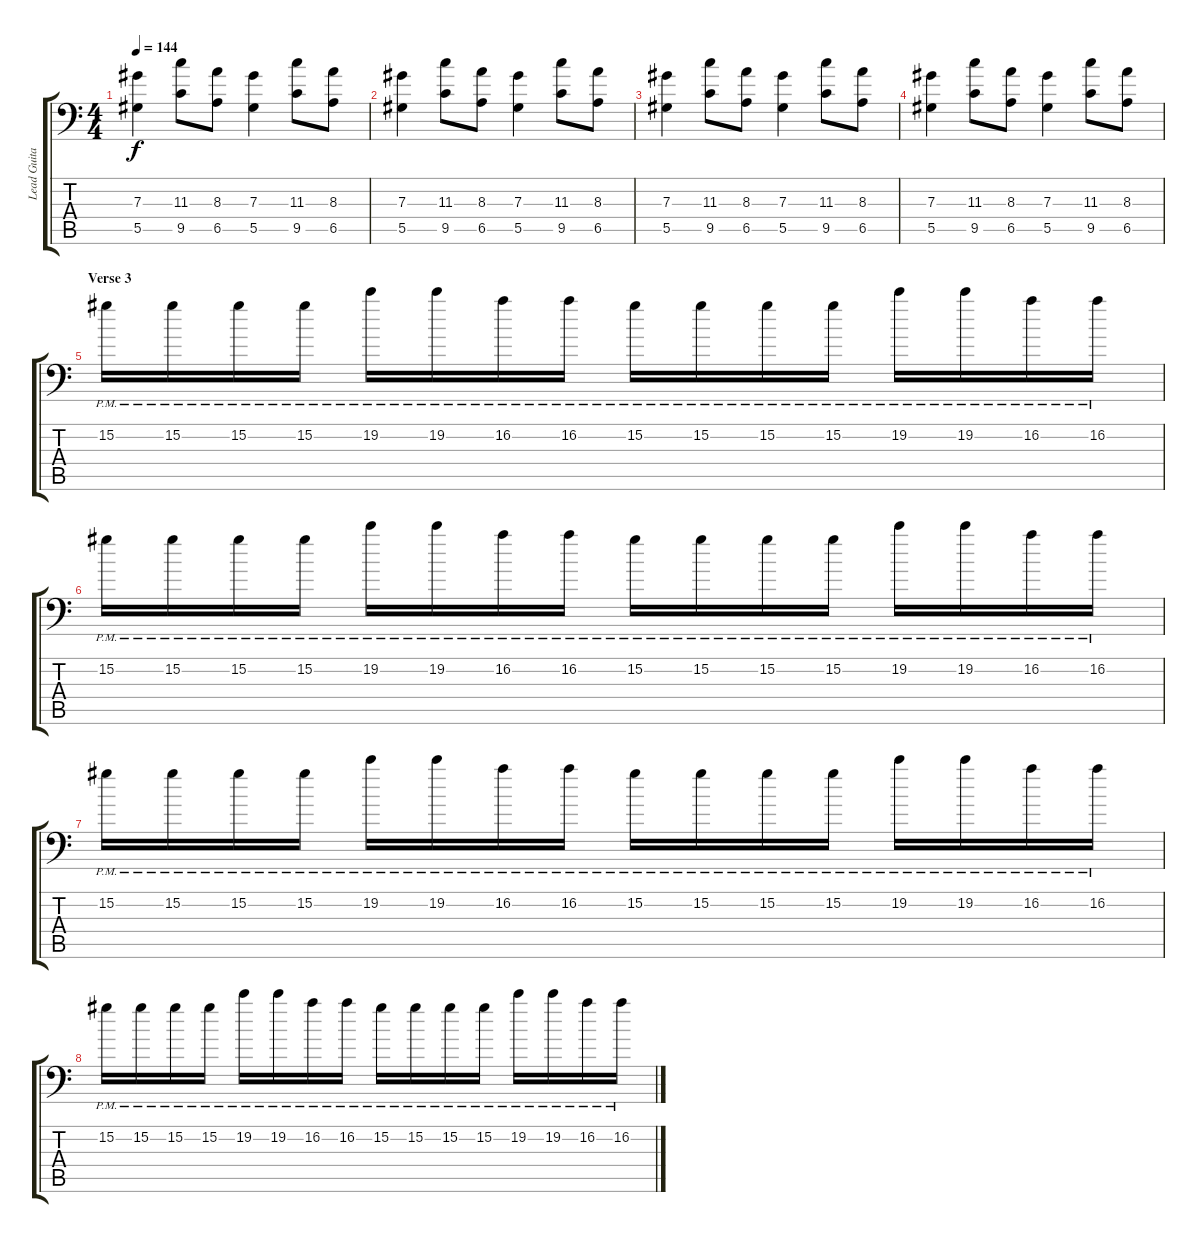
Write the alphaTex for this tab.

\track ("Lead Guitar " "Lead Guita") {instrument distortionguitar}
\staff {score tabs}
\tuning (Bb3 F3 Db3 Ab2 Eb2 Ab1) {hide}
\ts (4 4)
\tempo 144
\clef f4
\ks c
(7.3 5.5).4{dy f} (11.3 9.5).8 (8.3 6.5).8 (7.3 5.5).4 (11.3 9.5).8 (8.3 6.5).8 |
(7.3 5.5).4 (11.3 9.5).8 (8.3 6.5).8 (7.3 5.5).4 (11.3 9.5).8 (8.3 6.5).8 |
(7.3 5.5).4 (11.3 9.5).8 (8.3 6.5).8 (7.3 5.5).4 (11.3 9.5).8 (8.3 6.5).8 |
(7.3 5.5).4 (11.3 9.5).8 (8.3 6.5).8 (7.3 5.5).4 (11.3 9.5).8 (8.3 6.5).8 |
\section ("" "Verse 3")
15.2{pm}.16 15.2{pm}.16 15.2{pm}.16 15.2{pm}.16 19.2{pm}.16 19.2{pm}.16 16.2{pm}.16 16.2{pm}.16 15.2{pm}.16 15.2{pm}.16 15.2{pm}.16 15.2{pm}.16 19.2{pm}.16 19.2{pm}.16 16.2{pm}.16 16.2{pm}.16 |
15.2{pm}.16 15.2{pm}.16 15.2{pm}.16 15.2{pm}.16 19.2{pm}.16 19.2{pm}.16 16.2{pm}.16 16.2{pm}.16 15.2{pm}.16 15.2{pm}.16 15.2{pm}.16 15.2{pm}.16 19.2{pm}.16 19.2{pm}.16 16.2{pm}.16 16.2{pm}.16 |
15.2{pm}.16 15.2{pm}.16 15.2{pm}.16 15.2{pm}.16 19.2{pm}.16 19.2{pm}.16 16.2{pm}.16 16.2{pm}.16 15.2{pm}.16 15.2{pm}.16 15.2{pm}.16 15.2{pm}.16 19.2{pm}.16 19.2{pm}.16 16.2{pm}.16 16.2{pm}.16 |
15.2{pm}.16 15.2{pm}.16 15.2{pm}.16 15.2{pm}.16 19.2{pm}.16 19.2{pm}.16 16.2{pm}.16 16.2{pm}.16 15.2{pm}.16 15.2{pm}.16 15.2{pm}.16 15.2{pm}.16 19.2{pm}.16 19.2{pm}.16 16.2{pm}.16 16.2{pm}.16
